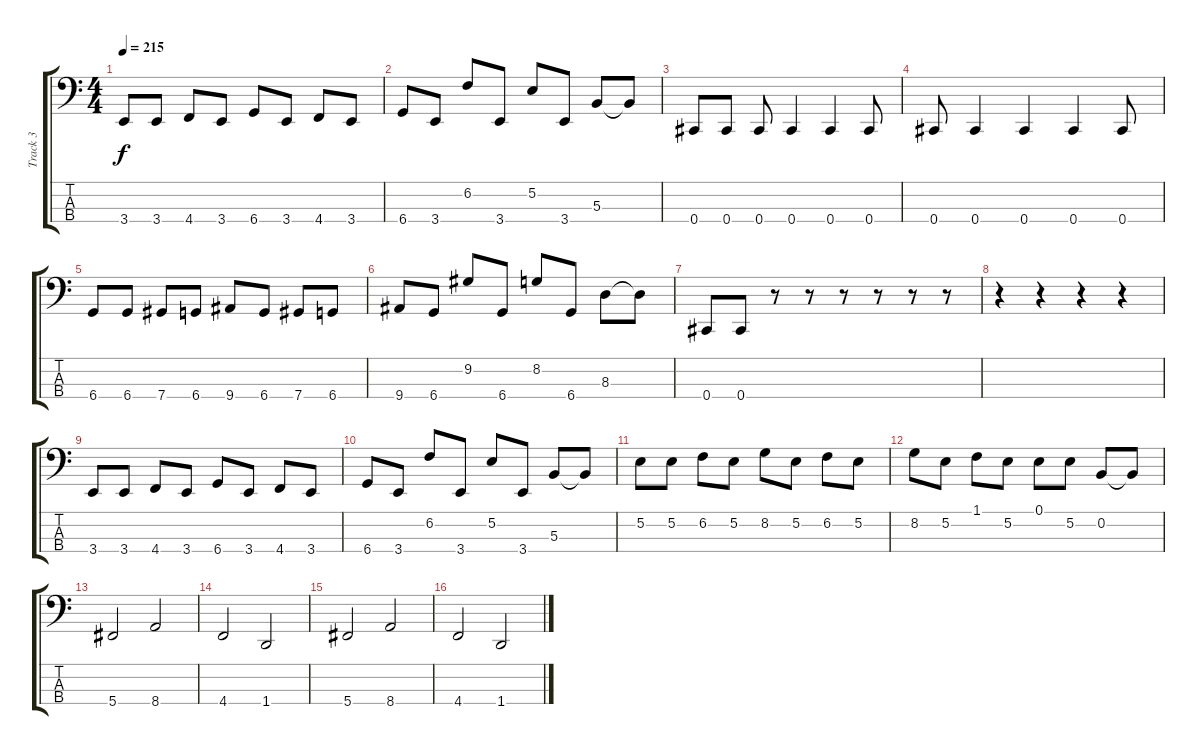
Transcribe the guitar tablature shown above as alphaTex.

\track ("Track 3" "Track 3") {instrument electricbasspick}
\staff {score tabs}
\tuning (E2 B1 Gb1 Db1) {hide}
\ts (4 4)
\tempo 215
\clef f4
\ks c
3.4.8{dy f} 3.4.8 4.4.8 3.4.8 6.4.8 3.4.8 4.4.8 3.4.8 |
6.4.8 3.4.8 6.2.8 3.4.8 5.2.8 3.4.8 5.3.8 5.3{t}.8 |
0.4.8 0.4.8 0.4.8 0.4.4 0.4.4 0.4.8 |
0.4.8 0.4.4 0.4.4 0.4.4 0.4.8 |
6.4.8 6.4.8 7.4.8 6.4.8 9.4.8 6.4.8 7.4.8 6.4.8 |
9.4.8 6.4.8 9.2.8 6.4.8 8.2.8 6.4.8 8.3.8 8.3{t}.8 |
0.4.8 0.4.8 r.8 r.8 r.8 r.8 r.8 r.8 |
r.4 r.4 r.4 r.4 |
3.4.8 3.4.8 4.4.8 3.4.8 6.4.8 3.4.8 4.4.8 3.4.8 |
6.4.8 3.4.8 6.2.8 3.4.8 5.2.8 3.4.8 5.3.8 5.3{t}.8 |
5.2.8 5.2.8 6.2.8 5.2.8 8.2.8 5.2.8 6.2.8 5.2.8 |
8.2.8 5.2.8 1.1.8 5.2.8 0.1.8 5.2.8 0.2.8 0.2{t}.8 |
5.4.2 8.4.2 |
4.4.2 1.4.2 |
5.4.2 8.4.2 |
4.4.2 1.4.2
